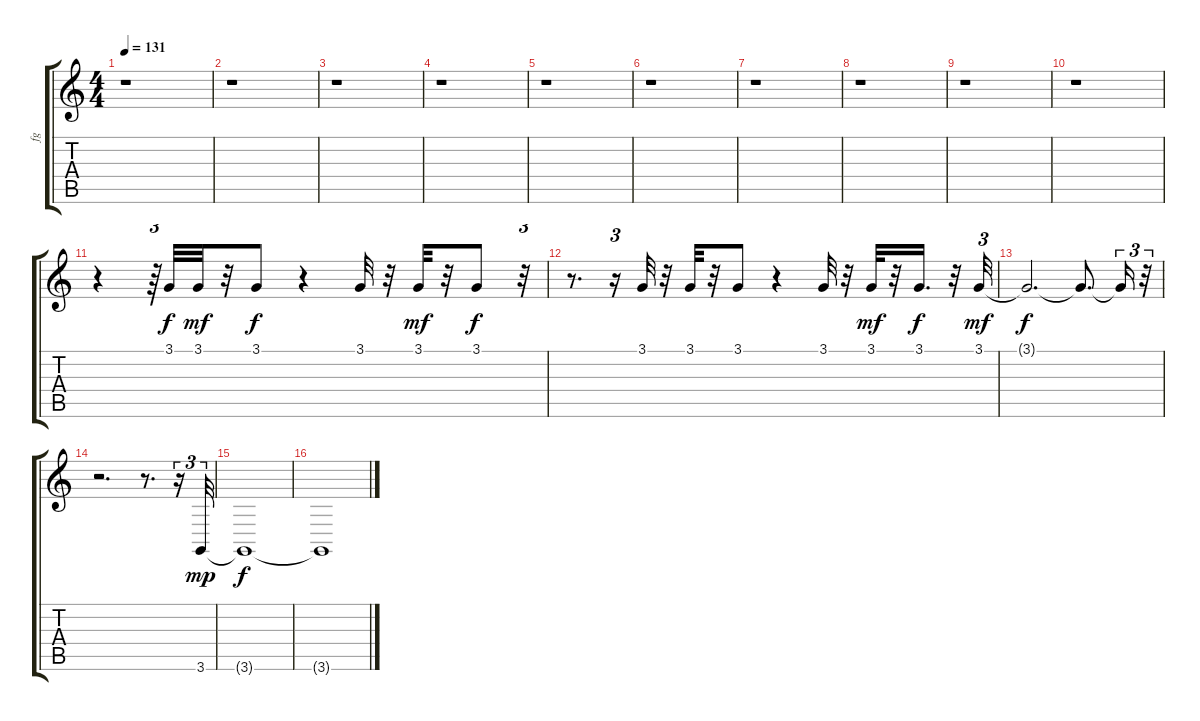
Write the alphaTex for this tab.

\track ("fg" "fg") {instrument bassoon}
\staff {score tabs}
\tuning (E4 B3 G3 D3 A2 E2) {hide}
\ts (4 4)
\tempo 131
\clef g2
\ks c
r.1{dy f} |
r.1 |
r.1 |
r.1 |
r.1 |
r.1 |
r.1 |
r.1 |
r.1 |
r.1 |
r.4 r.64{tu (3 2)} 3.1.32 3.1.32{dy mf} r.32 3.1.8{dy f} r.4 3.1.32 r.32 3.1.32{dy mf} r.32 3.1.8{dy f} r.32{tu (3 2)} |
r.8{d} r.16{tu (3 2)} 3.1.32 r.32 3.1.32 r.32 3.1.8 r.4 3.1.32 r.32 3.1.32{dy mf} r.32 3.1.16{d dy f} r.32 3.1.32{tu (3 2) dy mf} |
3.1{t}.2{d dy f} 3.1{t}.8{d} 3.1{t}.16{tu (3 2)} r.32{tu (3 2)} |
r.2{d} r.8{d} r.16{tu (3 2)} 3.6.32{tu (3 2) dy mp} |
3.6{t}.1{dy f} |
3.6{t}.1
